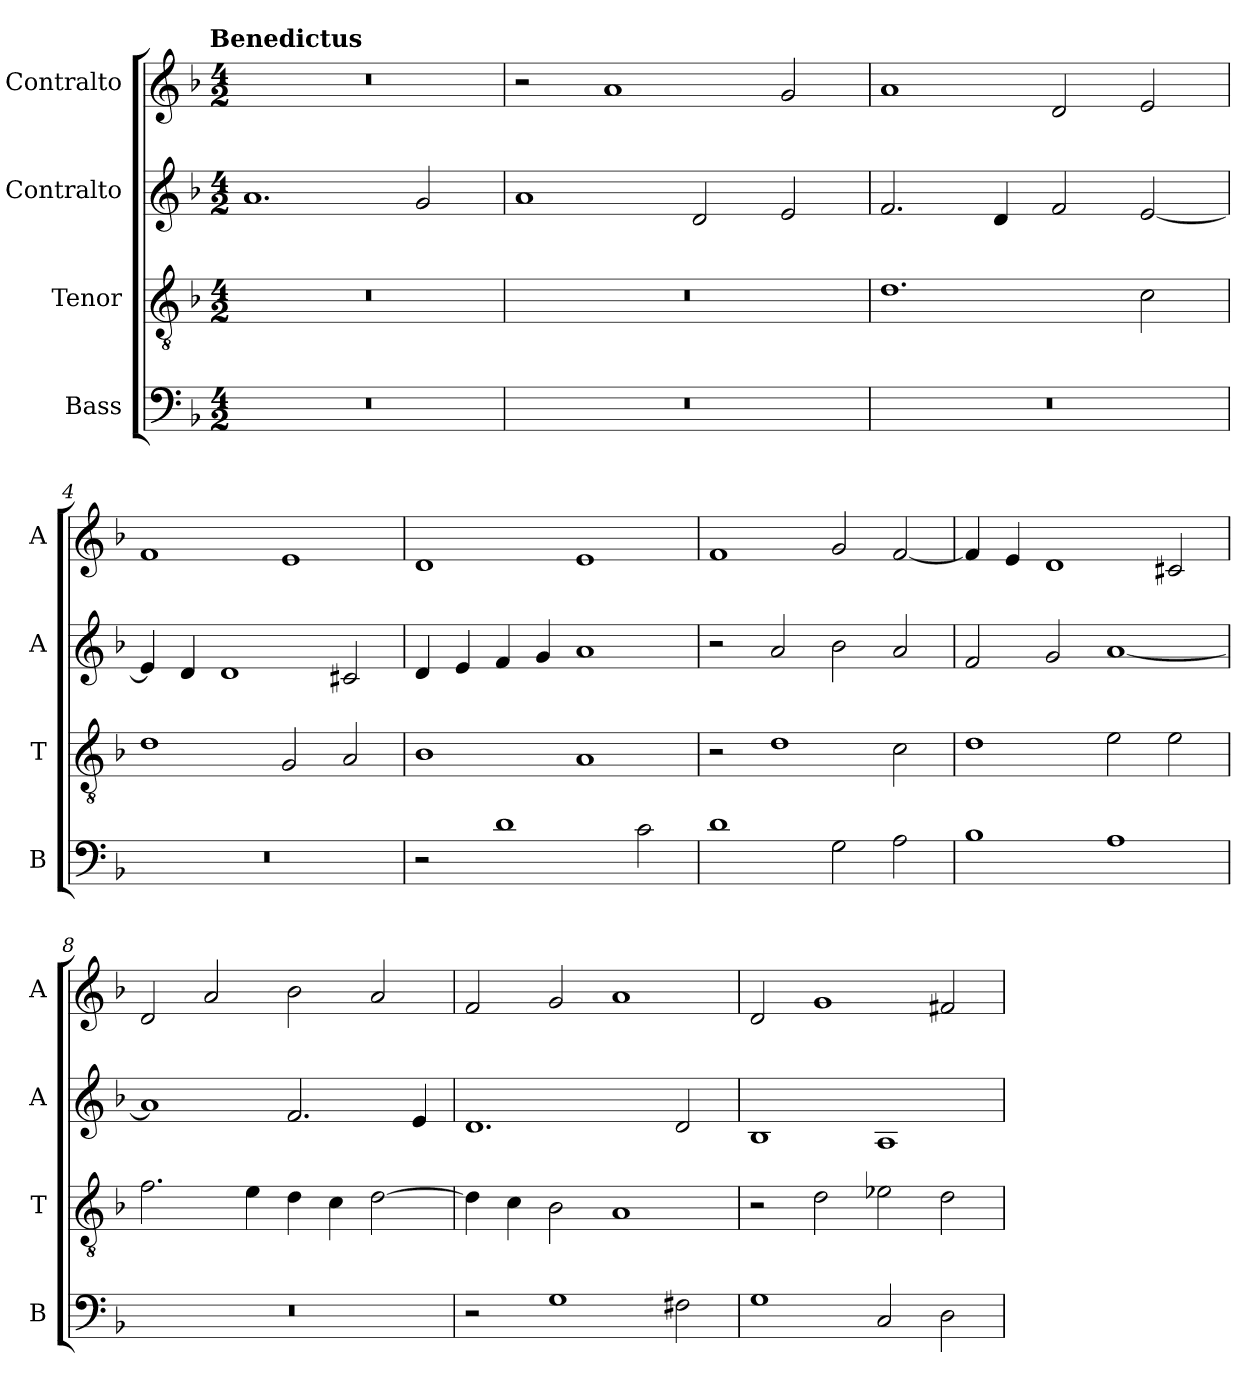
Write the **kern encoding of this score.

**kern	**kern	**kern	**kern
*part4	*part3	*part2	*part1
*staff4	*staff3	*staff2	*staff1
*I"Bass	*I"Tenor	*I"Contralto	*I"Contralto
*I'B	*I'T	*I'A	*I'A
*clefF4	*clefGv2	*clefG2	*clefG2
*k[b-]	*k[b-]	*k[b-]	*k[b-]
*G:dor	*G:dor	*G:dor	*G:dor
!!LO:TX:omd:t=Benedictus
*M4/2	*M4/2	*M4/2	*M4/2
=1	=1	=1	=1
0r	0r	1.a	0r
.	.	2g	.
=2	=2	=2	=2
0r	0r	1a	2r
.	.	.	1a
.	.	2d	.
.	.	2e	2g
=3	=3	=3	=3
0r	1.d	2.f	1a
.	.	4d	.
.	.	2f	2d
.	2c	[2e	2e
=4	=4	=4	=4
0r	1d	4e]	1f
.	.	4d	.
.	.	1d	.
.	2G	.	1e
.	2A	2c#X	.
=5	=5	=5	=5
2r	1B-	4d	1d
.	.	4e	.
1d	.	4f	.
.	.	4g	.
.	1A	1a	1e
2c	.	.	.
=6	=6	=6	=6
1d	2r	2r	1f
.	1d	2a	.
2G	.	2b-	2g
2A	2c	2a	[2f
=7	=7	=7	=7
1B-	1d	2f	4f]
.	.	.	4e
.	.	2g	1d
1A	2e	[1a	.
.	2e	.	2c#X
=8	=8	=8	=8
0r	2.f	1a]	2d
.	.	.	2a
.	4e	.	.
.	4d	2.f	2b-
.	4c	.	.
.	[2d	.	2a
.	.	4e	.
=9	=9	=9	=9
2r	4d]	1.d	2f
.	4c	.	.
1G	2B-	.	2g
.	1A	.	1a
2F#X	.	2d	.
=10	=10	=10	=10
1G	2r	1B-	2d
.	2d	.	1g
2C	2e-X	1A	.
2D	2d	.	2f#X
=	=	=	=
*-	*-	*-	*-
